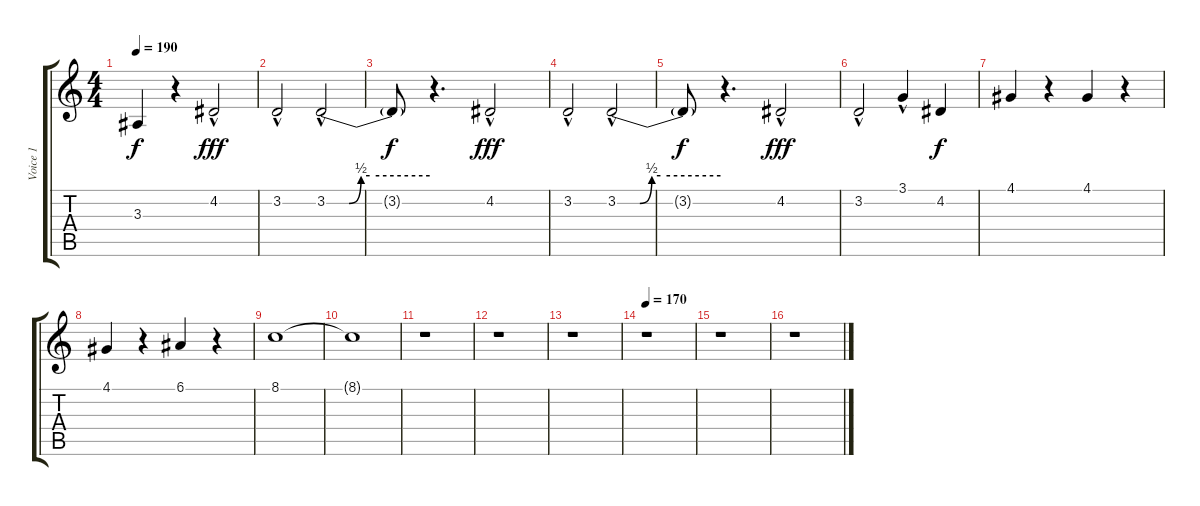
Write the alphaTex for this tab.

\track ("Voice 1" "Voice 1") {instrument lead2sawtooth}
\staff {score tabs}
\tuning (E4 B3 G3 D3 A2 E2) {hide}
\ts (4 4)
\tempo 190
\clef g2
\ks c
3.3{t}.4{dy f} r.4 4.2{hac}.2{dy fff} |
3.2{hac}.2 3.2{be (custom 0 0 10 0 13 0 20 2 25 2 60 2) hac}.2 |
3.2{t}.8{dy f} r.4{d} 4.2{hac}.2{dy fff} |
3.2{hac}.2 3.2{be (custom 0 0 10 0 13 0 20 2 25 2 60 2) hac}.2 |
3.2{t}.8{dy f} r.4{d} 4.2{hac}.2{dy fff} |
3.2{hac}.2 3.1{hac}.4 4.2.4{dy f} |
4.1.4 r.4 4.1.4 r.4 |
4.1.4 r.4 6.1.4 r.4 |
8.1.1 |
8.1{t}.1 |
r.1 |
r.1 |
r.1 |
\tempo 170
r.1 |
r.1 |
r.1
